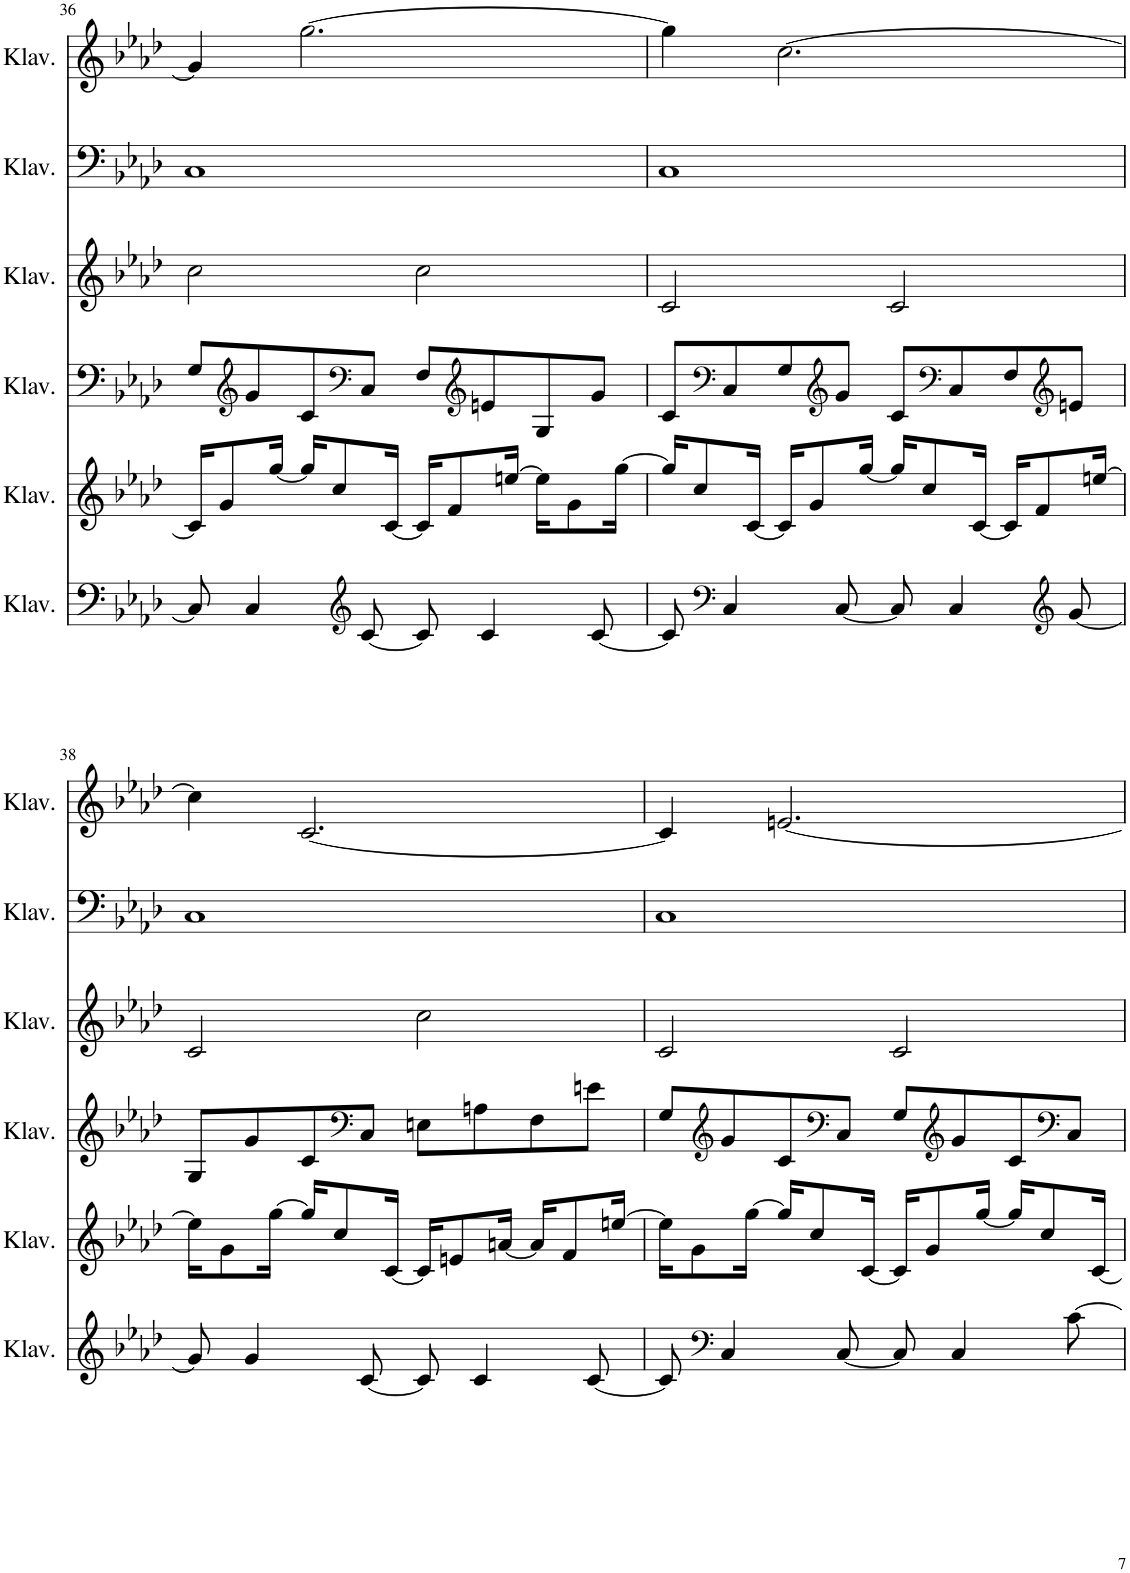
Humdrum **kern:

**kern	**kern	**kern	**kern	**kern	**kern
*part6	*part5	*part4	*part3	*part2	*part1
*staff6	*staff5	*staff4	*staff3	*staff2	*staff1
*I"Klavier	*I"Klavier	*I"Klavier	*I"Klavier	*I"Klavier	*I"Klavier
*I'Klav.	*I'Klav.	*I'Klav.	*I'Klav.	*I'Klav.	*I'Klav.
!!LO:PB:g=z
*clefF4	*clefG2	*clefF4	*clefG2	*clefF4	*clefG2
*k[b-e-a-d-]	*k[b-e-a-d-]	*k[b-e-a-d-]	*k[b-e-a-d-]	*k[b-e-a-d-]	*k[b-e-a-d-]
*M4/4	*M4/4	*M4/4	*M4/4	*M4/4	*M4/4
=36	=36	=36	=36	=36	=36
8C/]	16c/KL]	8G/L	2cc\	1C	4g/]
.	8g/	.	.	.	.
*	*	*clefG2	*	*	*
4C/	.	8g/	.	.	.
.	[16gg/Jk	.	.	.	.
.	16gg/KL]	8c/	.	.	[2.gg\
.	8cc/	.	.	.	.
*clefG2	*	*clefF4	*	*	*
[8c/	.	8C/J	.	.	.
.	[16c/Jk	.	.	.	.
8c/]	16c/KL]	8F/L	2cc\	.	.
.	8f/	.	.	.	.
*	*	*clefG2	*	*	*
4c/	.	8en/	.	.	.
.	[16een/Jk	.	.	.	.
.	16ee\KL]	8G/	.	.	.
.	8g\	.	.	.	.
[8c/	.	8g/J	.	.	.
.	[16gg\Jk	.	.	.	.
=37	=37	=37	=37	=37	=37
8c/]	16gg/KL]	8c/L	2c/	1C	4gg\]
.	8cc/	.	.	.	.
*clefF4	*	*clefF4	*	*	*
4C/	.	8C/	.	.	.
.	[16c/Jk	.	.	.	.
.	16c/KL]	8G/	.	.	[2.cc\
.	8g/	.	.	.	.
*	*	*clefG2	*	*	*
[8C/	.	8g/J	.	.	.
.	[16gg/Jk	.	.	.	.
8C/]	16gg/KL]	8c/L	2c/	.	.
.	8cc/	.	.	.	.
*	*	*clefF4	*	*	*
4C/	.	8C/	.	.	.
.	[16c/Jk	.	.	.	.
.	16c/KL]	8F/	.	.	.
.	8f/	.	.	.	.
*clefG2	*	*clefG2	*	*	*
[8g/	.	8en/J	.	.	.
.	[16een/Jk	.	.	.	.
!!LO:LB:g=z
=38	=38	=38	=38	=38	=38
8g/]	16ee\KL]	8G/L	2c/	1C	4cc\]
.	8g\	.	.	.	.
4g/	.	8g/	.	.	.
.	[16gg\Jk	.	.	.	.
.	16gg/KL]	8c/	.	.	[2.c/
.	8cc/	.	.	.	.
*	*	*clefF4	*	*	*
[8c/	.	8C/J	.	.	.
.	[16c/Jk	.	.	.	.
8c/]	16c/KL]	8En\L	2cc\	.	.
.	8en/	.	.	.	.
4c/	.	8An\	.	.	.
.	[16an/Jk	.	.	.	.
.	16a/KL]	8F\	.	.	.
.	8f/	.	.	.	.
[8c/	.	8en\J	.	.	.
.	[16een/Jk	.	.	.	.
=39	=39	=39	=39	=39	=39
8c/]	16ee\KL]	8G/L	2c/	1C	4c/]
.	8g\	.	.	.	.
*clefF4	*	*clefG2	*	*	*
4C/	.	8g/	.	.	.
.	[16gg\Jk	.	.	.	.
.	16gg/KL]	8c/	.	.	[2.en/
.	8cc/	.	.	.	.
*	*	*clefF4	*	*	*
[8C/	.	8C/J	.	.	.
.	[16c/Jk	.	.	.	.
8C/]	16c/KL]	8G/L	2c/	.	.
.	8g/	.	.	.	.
*	*	*clefG2	*	*	*
4C/	.	8g/	.	.	.
.	[16gg/Jk	.	.	.	.
.	16gg/KL]	8c/	.	.	.
.	8cc/	.	.	.	.
*	*	*clefF4	*	*	*
[8c\	.	8C/J	.	.	.
.	[16c/Jk	.	.	.	.
=	=	=	=	=	=
*-	*-	*-	*-	*-	*-
